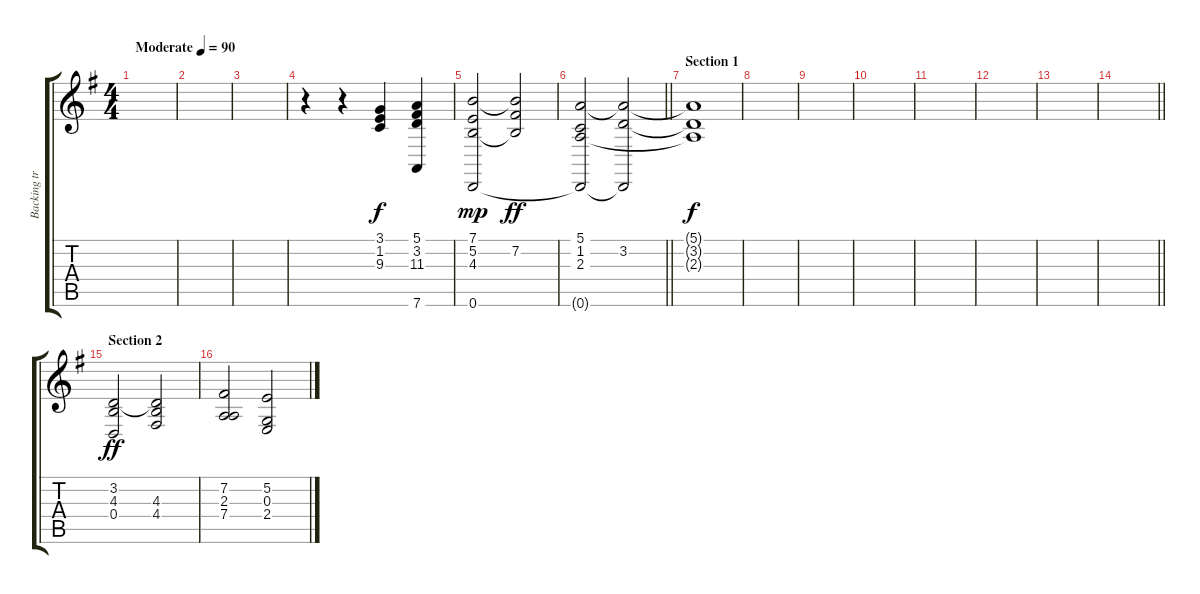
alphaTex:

\track ("Backing track 2" "Backing tr") {instrument stringensemble2}
\staff {score tabs}
\tuning (E4 B3 G3 D3 A2 D2) {hide}
\ts (4 4)
\tempo (90 "Moderate")
\clef g2
\ks g
|
|
|
r.4 r.4 (3.1 1.2 9.3).4 (5.1 3.2 11.3 7.6).4 |
(7.1 5.2 4.3 0.6).2{dy mp} (7.1{t} 7.2 4.3{t}).2{dy ff} |
\barLineRight lightlight
(5.1 1.2 2.3 0.6{t}).2 (5.1{t} 3.2 0.6{t}).2 |
\section ("" "Section 1")
(5.1{t} 3.2{t} 2.3{t}).1{dy f volume 0} |
|
|
|
|
|
|
\barLineRight lightlight
|
\section ("" "Section 2")
(3.2 4.3 0.4).2{dy ff volume 11} (3.2{t} 4.3 4.4).2 |
(7.2 2.3 7.4).2 (5.2 0.3 2.4).2
